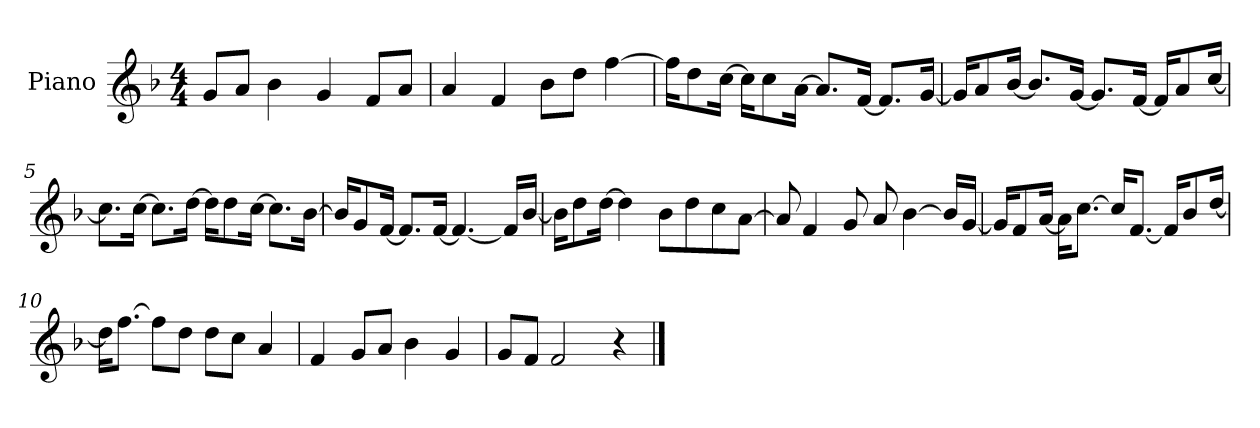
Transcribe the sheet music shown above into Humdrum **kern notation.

**kern
*part1
*staff1
*I"Piano
*I'P-no
*clefG2
*k[b-]
*M4/4
*MM90
=1
8g/L
8a/J
4b-\
4g/
8f/L
8a/J
=2
4a/
4f/
8b-\L
8dd\J
[4ff\
=3
16ff\KL]
8dd\
[16cc\Jk
16cc\KL]
8cc\
[16a\Jk
8.a/L]
[16f/Jk
8.f/L]
[16g/Jk
=4
16g/KL]
8a/
[16b-/Jk
8.b-/L]
[16g/Jk
8.g/L]
[16f/Jk
16f/KL]
8a/
[16cc/Jk
!!LO:LB:g=z
=5
8.cc\L]
[16cc\Jk
8.cc\L]
[16dd\Jk
16dd\KL]
8dd\
[16cc\Jk
8.cc\L]
[16b-\Jk
=6
16b-/KL]
8g/
[16f/Jk
8.f/L]
[16f/Jk
4.f/_
16f/LL]
[16b-/JJ
=7
16b-\KL]
8dd\
[16dd\Jk
4dd\]
8b-\L
8dd\
8cc\
[8a\J
=8
8a/]
4f/
8g/
8a/
[4b-\
16b-/LL]
[16g/JJ
!!LO:LB:g=z
=9
16g/KL]
8f/
[16a/Jk
16a\KL]
[8.cc\J
16cc/KL]
[8.f/J
16f/KL]
8b-/
[16dd/Jk
=10
16dd\KL]
[8.ff\J
8ff\L]
8dd\J
8dd\L
8cc\J
4a/
=11
4f/
8g/L
8a/J
4b-\
4g/
=12
8g/L
8f/J
2f/
4r
==
*-
